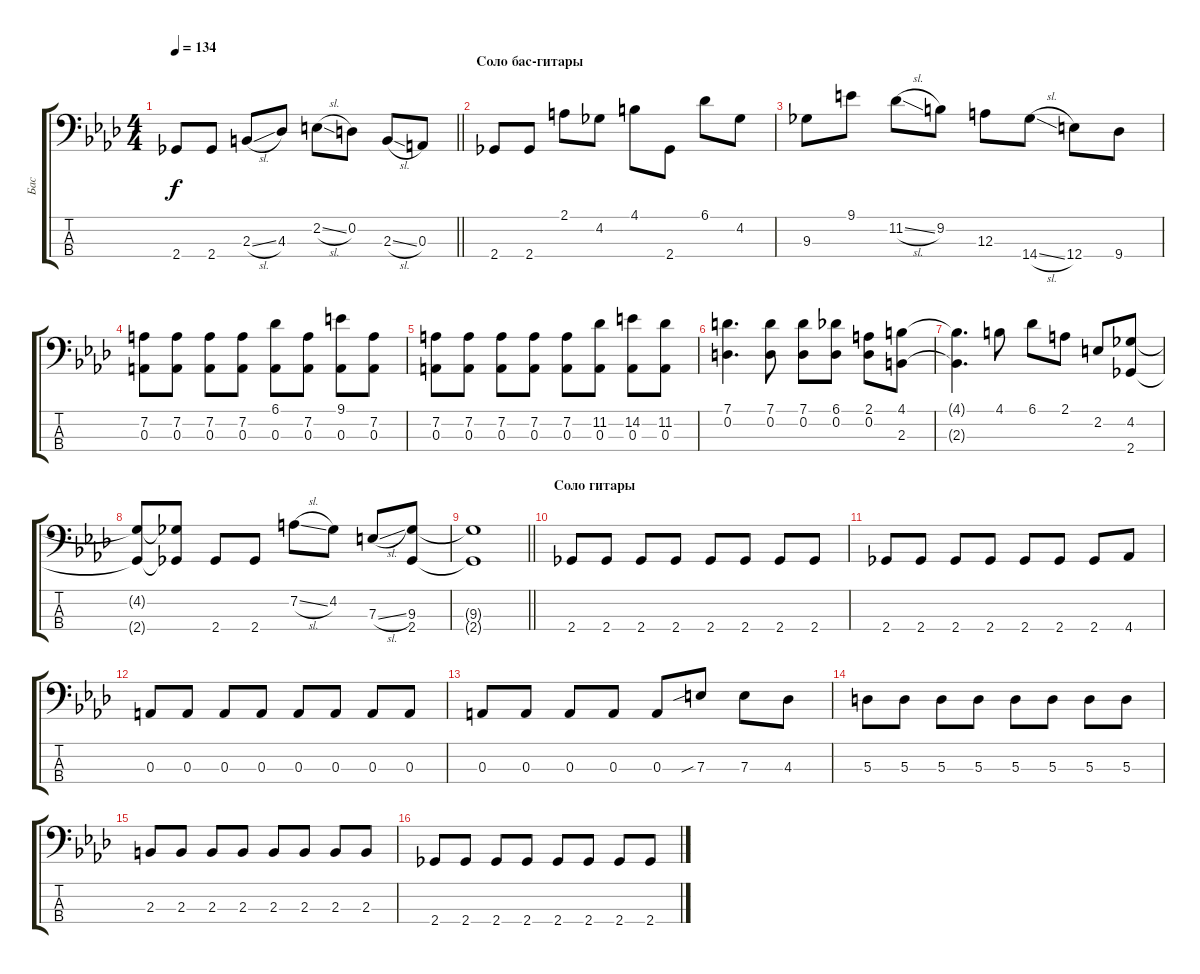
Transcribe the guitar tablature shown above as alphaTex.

\track ("Бас" "Бас") {instrument electricbassfinger}
\staff {score tabs}
\tuning (G2 D2 A1 E1) {hide}
\ts (4 4)
\tempo 134
\clef f4
\barLineRight lightlight
\ks fminor
2.4.8{dy f} 2.4.8 2.3{sl}.8 4.3.8 2.2{sl}.8 0.2.8 2.3{sl}.8 0.3.8 |
\section ("" "Соло бас-гитары")
2.4.8 2.4.8 2.1.8 4.2.8 4.1.8 2.4.8 6.1.8 4.2.8 |
9.3.8 9.1.8 11.2{sl}.8 9.2.8 12.3.8 14.4{sl}.8 12.4.8 9.4.8 |
(7.2 0.3).8 (7.2 0.3).8 (7.2 0.3).8 (7.2 0.3).8 (6.1 0.3).8 (7.2 0.3).8 (9.1 0.3).8 (7.2 0.3).8 |
(7.2 0.3).8 (7.2 0.3).8 (7.2 0.3).8 (7.2 0.3).8 (7.2 0.3).8 (11.2 0.3).8 (14.2 0.3).8 (11.2 0.3).8 |
(7.1 0.2).4{d} (7.1 0.2).8 (7.1 0.2).8 (6.1 0.2).8 (2.1 0.2).8 (4.1 2.3).8 |
(4.1{t} 2.3{t}).4{d} 4.1.8 6.1.8 2.1.8 2.2.8 (4.2 2.4).8 |
(4.2{t} 2.4{t}).8 (4.2{t} 2.4{t}).8 2.4.8 2.4.8 7.2{sl}.8 4.2.8 7.3{sl}.8 (9.3 2.4).8 |
\barLineRight lightlight
(9.3{t} 2.4{t}).1 |
\section ("" "Соло гитары")
2.4.8 2.4.8 2.4.8 2.4.8 2.4.8 2.4.8 2.4.8 2.4.8 |
2.4.8 2.4.8 2.4.8 2.4.8 2.4.8 2.4.8 2.4.8 4.4.8 |
0.3.8 0.3.8 0.3.8 0.3.8 0.3.8 0.3.8 0.3.8 0.3.8 |
0.3.8 0.3.8 0.3.8 0.3.8 0.3.8 7.3{sib}.8 7.3.8 4.3.8 |
5.3.8 5.3.8 5.3.8 5.3.8 5.3.8 5.3.8 5.3.8 5.3.8 |
2.3.8 2.3.8 2.3.8 2.3.8 2.3.8 2.3.8 2.3.8 2.3.8 |
2.4.8 2.4.8 2.4.8 2.4.8 2.4.8 2.4.8 2.4.8 2.4.8
